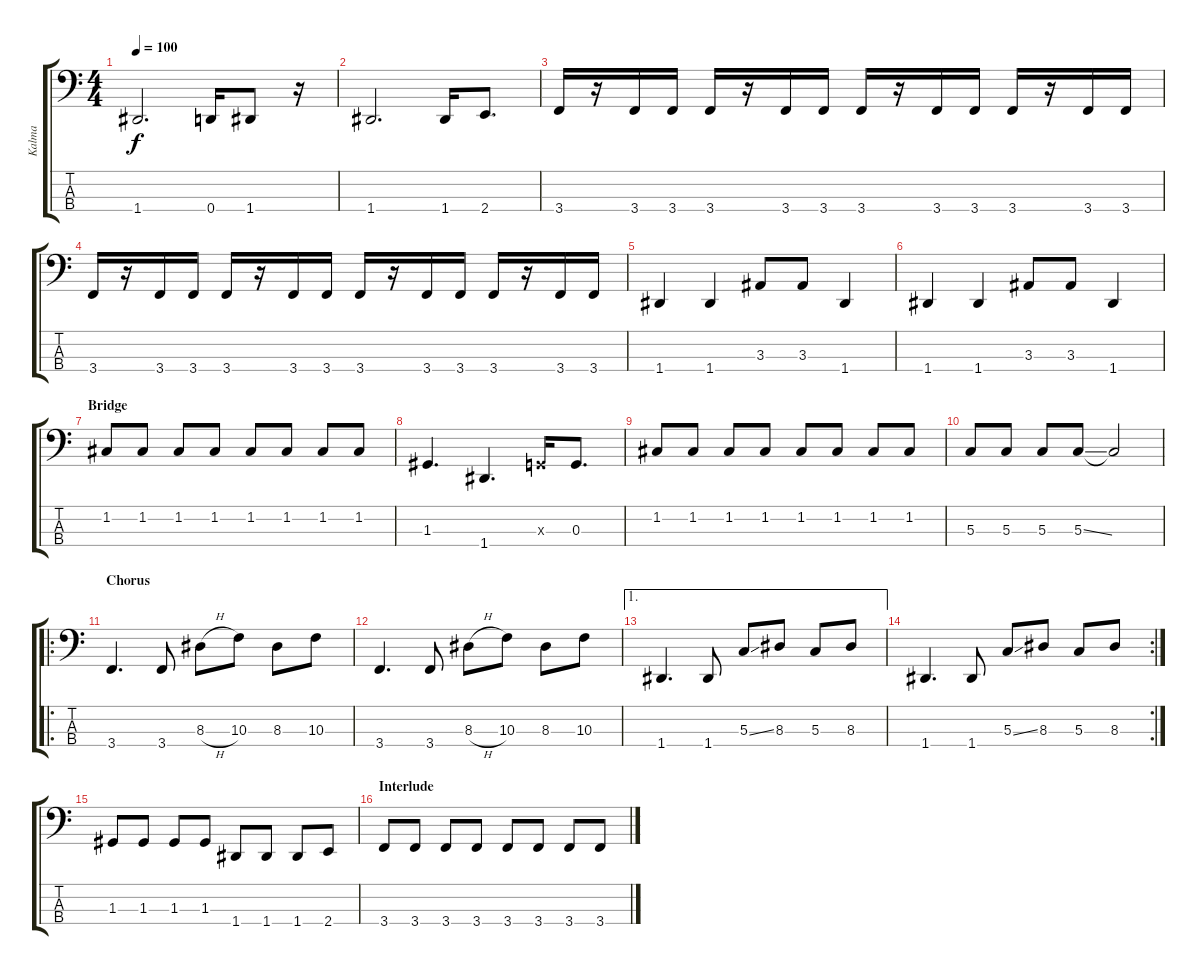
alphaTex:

\track ("Kalma" "Kalma") {instrument electricbasspick}
\staff {score tabs}
\tuning (F2 C2 G1 D1) {hide}
\ts (4 4)
\tempo 100
\clef f4
\ks c
1.4.2{d dy f} 0.4.16 1.4.8 r.16 |
1.4.2{d} 1.4.16 2.4.8{d} |
3.4.16 r.16 3.4.16 3.4.16 3.4.16 r.16 3.4.16 3.4.16 3.4.16 r.16 3.4.16 3.4.16 3.4.16 r.16 3.4.16 3.4.16 |
3.4.16 r.16 3.4.16 3.4.16 3.4.16 r.16 3.4.16 3.4.16 3.4.16 r.16 3.4.16 3.4.16 3.4.16 r.16 3.4.16 3.4.16 |
1.4.4 1.4.4 3.3.8 3.3.8 1.4.4 |
1.4.4 1.4.4 3.3.8 3.3.8 1.4.4 |
\section ("" "Bridge")
1.2.8 1.2.8 1.2.8 1.2.8 1.2.8 1.2.8 1.2.8 1.2.8 |
1.3.4{d} 1.4.4{d} 0.3{x}.16 0.3.8{d} |
1.2.8 1.2.8 1.2.8 1.2.8 1.2.8 1.2.8 1.2.8 1.2.8 |
5.3.8 5.3.8 5.3.8 5.3{ss}.8 5.3{t}.2 |
\ro
\section ("" "Chorus")
3.4.4{d} 3.4.8 8.3{h}.8 10.3.8 8.3.8 10.3.8 |
3.4.4{d} 3.4.8 8.3{h}.8 10.3.8 8.3.8 10.3.8 |
\ae 1
1.4.4{d} 1.4.8 5.3{ss}.8 8.3.8 5.3.8 8.3.8 |
\rc 2
1.4.4{d} 1.4.8 5.3{ss}.8 8.3.8 5.3.8 8.3.8 |
1.3.8 1.3.8 1.3.8 1.3.8 1.4.8 1.4.8 1.4.8 2.4.8 |
\section ("" "Interlude")
3.4.8 3.4.8 3.4.8 3.4.8 3.4.8 3.4.8 3.4.8 3.4.8
